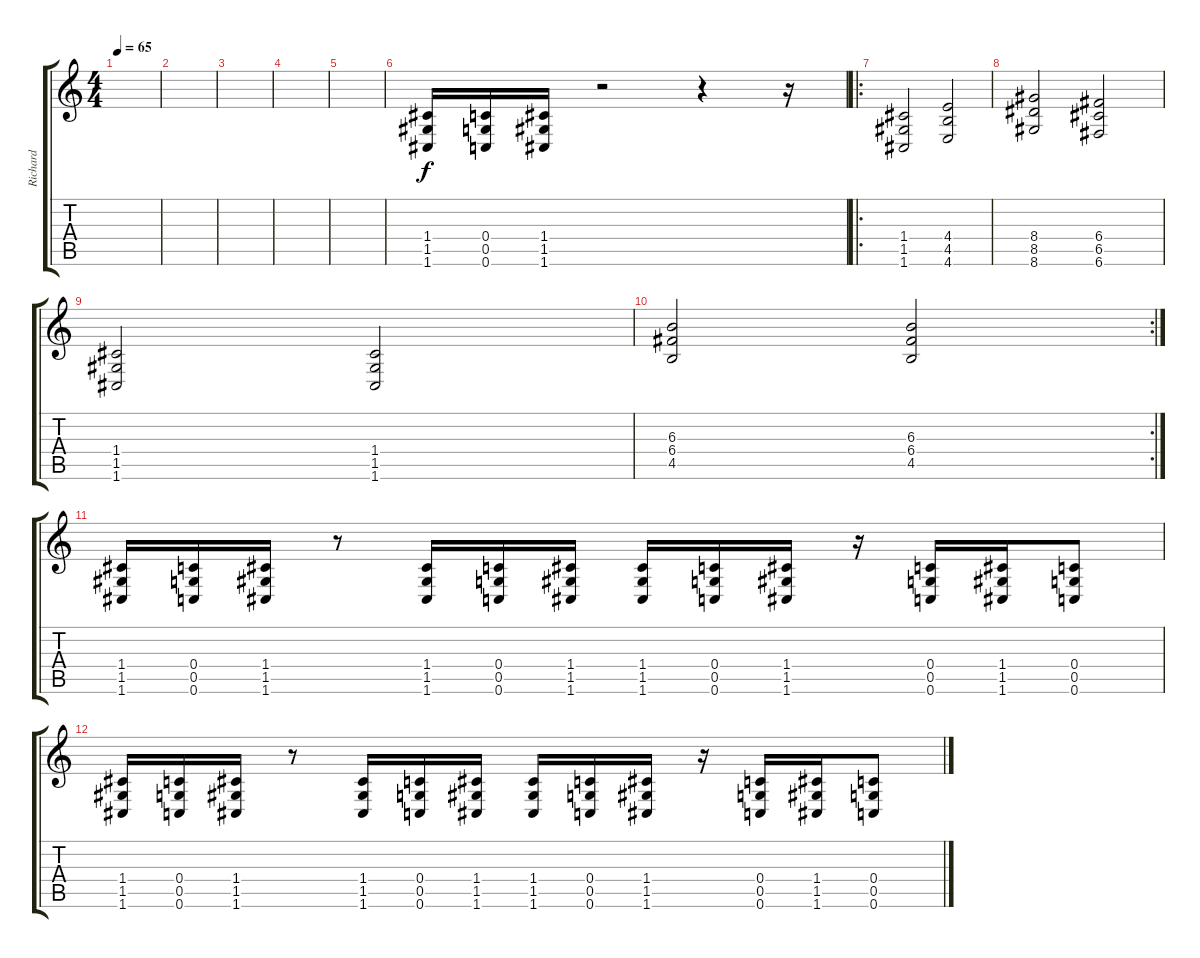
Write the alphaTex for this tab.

\track ("Richard" "Richard") {instrument distortionguitar}
\staff {score tabs}
\tuning (D4 A3 F3 C3 G2 C2) {hide}
\ts (4 4)
\tempo 65
\clef g2
\ks c
|
|
|
|
|
(1.4 1.5 1.6).16 (0.4 0.5 0.6).16 (1.4 1.5 1.6).16 r.2 r.4 r.16 |
\ro
(1.4 1.5 1.6).2 (4.4 4.5 4.6).2 |
(8.4 8.5 8.6).2 (6.4 6.5 6.6).2 |
(1.4 1.5 1.6).2 (1.4 1.5 1.6).2 |
\rc 2
(6.3 6.4 4.5).2 (6.3 6.4 4.5).2 |
(1.4 1.5 1.6).16 (0.4 0.5 0.6).16 (1.4 1.5 1.6).16 r.8 (1.4 1.5 1.6).16 (0.4 0.5 0.6).16 (1.4 1.5 1.6).16 (1.4 1.5 1.6).16 (0.4 0.5 0.6).16 (1.4 1.5 1.6).16 r.16 (0.4 0.5 0.6).16 (1.4 1.5 1.6).16 (0.4 0.5 0.6).8 |
(1.4 1.5 1.6).16 (0.4 0.5 0.6).16 (1.4 1.5 1.6).16 r.8 (1.4 1.5 1.6).16 (0.4 0.5 0.6).16 (1.4 1.5 1.6).16 (1.4 1.5 1.6).16 (0.4 0.5 0.6).16 (1.4 1.5 1.6).16 r.16 (0.4 0.5 0.6).16 (1.4 1.5 1.6).16 (0.4 0.5 0.6).8
